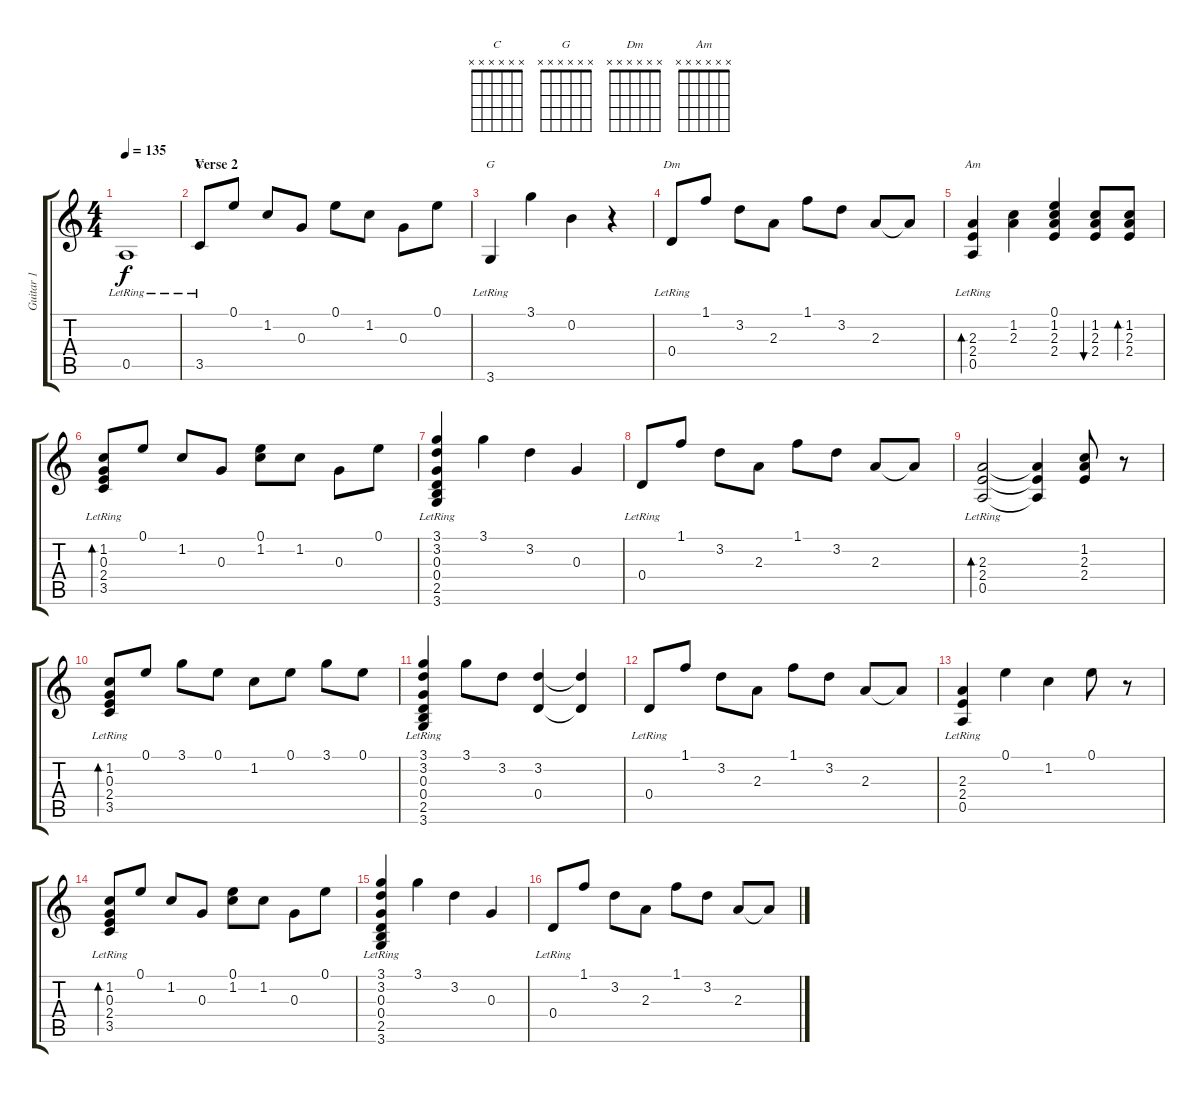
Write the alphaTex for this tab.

\track ("Guitar 1" "Guitar 1") {instrument acousticguitarnylon}
\staff {score tabs}
\tuning (E4 B3 G3 D3 A2 E2) {hide}
\chord ("C" x x x x x x)
\chord ("G" x x x x x x)
\chord ("Dm" x x x x x x)
\chord ("Am" x x x x x x)
\ts (4 4)
\tempo 135
\clef g2
\ks c
0.5{lr}.1{dy f} |
\section ("" "Verse 2")
3.5{lr}.8{ch "C" volume 13} 0.1.8 1.2.8 0.3.8 0.1.8 1.2.8 0.3.8 0.1.8 |
3.6{lr}.4{ch "G"} 3.1.4 0.2.4 r.4 |
0.4{lr}.8{ch "Dm"} 1.1.8 3.2.8 2.3.8 1.1.8 3.2.8 2.3.8 2.3{t}.8 |
(2.3 2.4 0.5{lr}).4{bd 120 ch "Am"} (1.2 2.3).4 (0.1 1.2 2.3 2.4).4 (1.2 2.3 2.4).8{bu 60 volume 10} (1.2 2.3 2.4).8{bd 60} |
(1.2 0.3 2.4 3.5{lr}).8{bd 120 volume 13} 0.1.8 1.2.8 0.3.8 (0.1 1.2).8 1.2.8 0.3.8 0.1.8 |
(3.1 3.2 0.3 0.4 2.5 3.6{lr}).4 3.1.4 3.2.4 0.3.4 |
0.4{lr}.8 1.1.8 3.2.8 2.3.8 1.1.8 3.2.8 2.3.8 2.3{t}.8 |
(2.3 2.4 0.5{lr}).2{bd 120} (2.3{t} 2.4{t} 0.5{t}).4 (1.2 2.3 2.4).8 r.8 |
(1.2 0.3 2.4 3.5{lr}).8{bd 120} 0.1.8 3.1.8 0.1.8 1.2.8 0.1.8 3.1.8 0.1.8 |
(3.1 3.2 0.3 0.4 2.5 3.6{lr}).4 3.1.8 3.2.8 (3.2 0.4).4 (3.2{t} 0.4{t}).4 |
0.4{lr}.8 1.1.8 3.2.8 2.3.8 1.1.8 3.2.8 2.3.8 2.3{t}.8 |
(2.3 2.4 0.5{lr}).4 0.1.4 1.2.4 0.1.8 r.8 |
(1.2 0.3 2.4 3.5{lr}).8{bd 120} 0.1.8 1.2.8 0.3.8 (0.1 1.2).8 1.2.8 0.3.8 0.1.8 |
(3.1 3.2 0.3 0.4 2.5 3.6{lr}).4 3.1.4 3.2.4 0.3.4 |
0.4{lr}.8 1.1.8 3.2.8 2.3.8 1.1.8 3.2.8 2.3.8 2.3{t}.8
